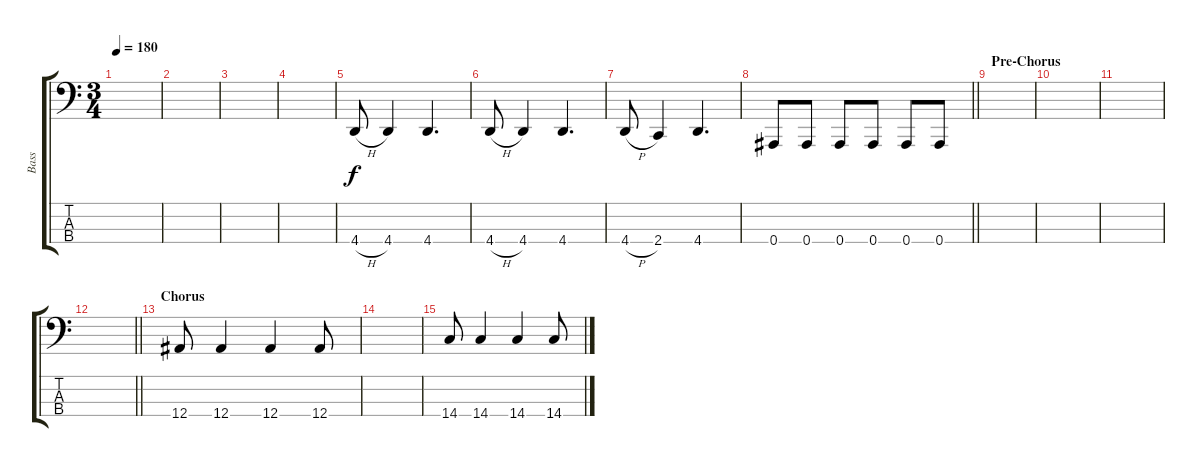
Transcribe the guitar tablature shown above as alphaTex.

\track ("Bass" "Bass") {instrument electricbassfinger}
\staff {score tabs}
\tuning (Eb2 Bb1 F1 Bb0) {hide}
\ts (3 4)
\tempo 180
\clef f4
\ks c
|
|
|
|
4.4{h}.8 4.4.4 4.4.4{d} |
4.4{h}.8 4.4.4 4.4.4{d} |
4.4{h}.8 2.4.4 4.4.4{d} |
\barLineRight lightlight
0.4.8 0.4.8 0.4.8 0.4.8 0.4.8 0.4.8 |
\section ("" "Pre-Chorus")
|
|
|
\barLineRight lightlight
|
\section ("" "Chorus")
12.4.8 12.4.4 12.4.4 12.4.8 |
|
14.4.8 14.4.4 14.4.4 14.4.8
